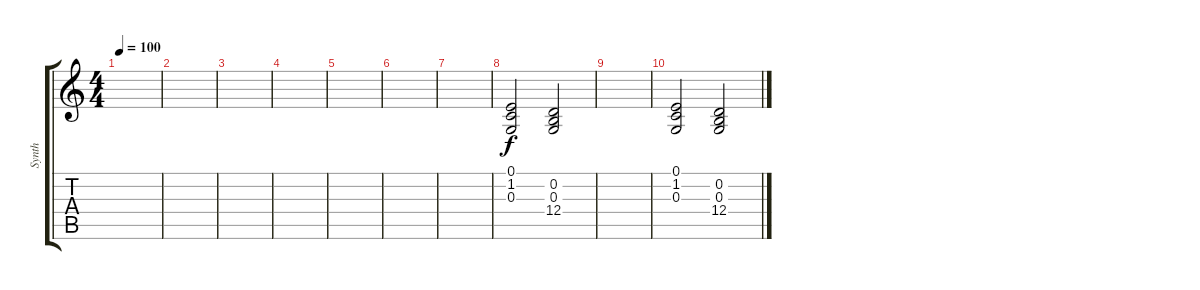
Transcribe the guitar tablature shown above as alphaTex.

\track ("Synth" "Synth") {instrument pad3polysynth}
\staff {score tabs}
\tuning (E4 B3 G3 D3 A2 E2) {hide}
\ts (4 4)
\tempo 100
\clef g2
\ks c
|
|
|
|
|
|
|
(0.1 1.2 0.3).2 (0.2 0.3 12.4).2 |
|
(0.1 1.2 0.3).2 (0.2 0.3 12.4).2
